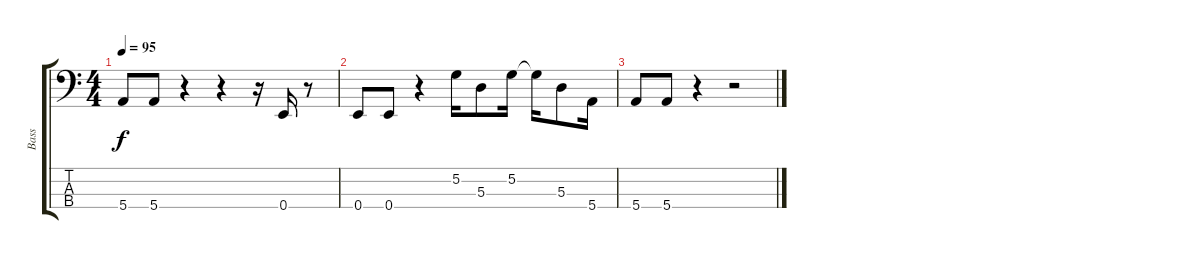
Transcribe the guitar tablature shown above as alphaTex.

\track ("Bass" "Bass") {instrument electricbassfinger}
\staff {score tabs}
\tuning (G2 D2 A1 E1) {hide}
\ts (4 4)
\tempo 95
\clef f4
\ks c
5.4.8{dy f} 5.4.8 r.4 r.4 r.16 0.4.16 r.8 |
0.4.8 0.4.8 r.4 5.2.16 5.3.8 5.2.16 5.2{t}.16 5.3.8 5.4.16 |
5.4.8 5.4.8 r.4 r.2
